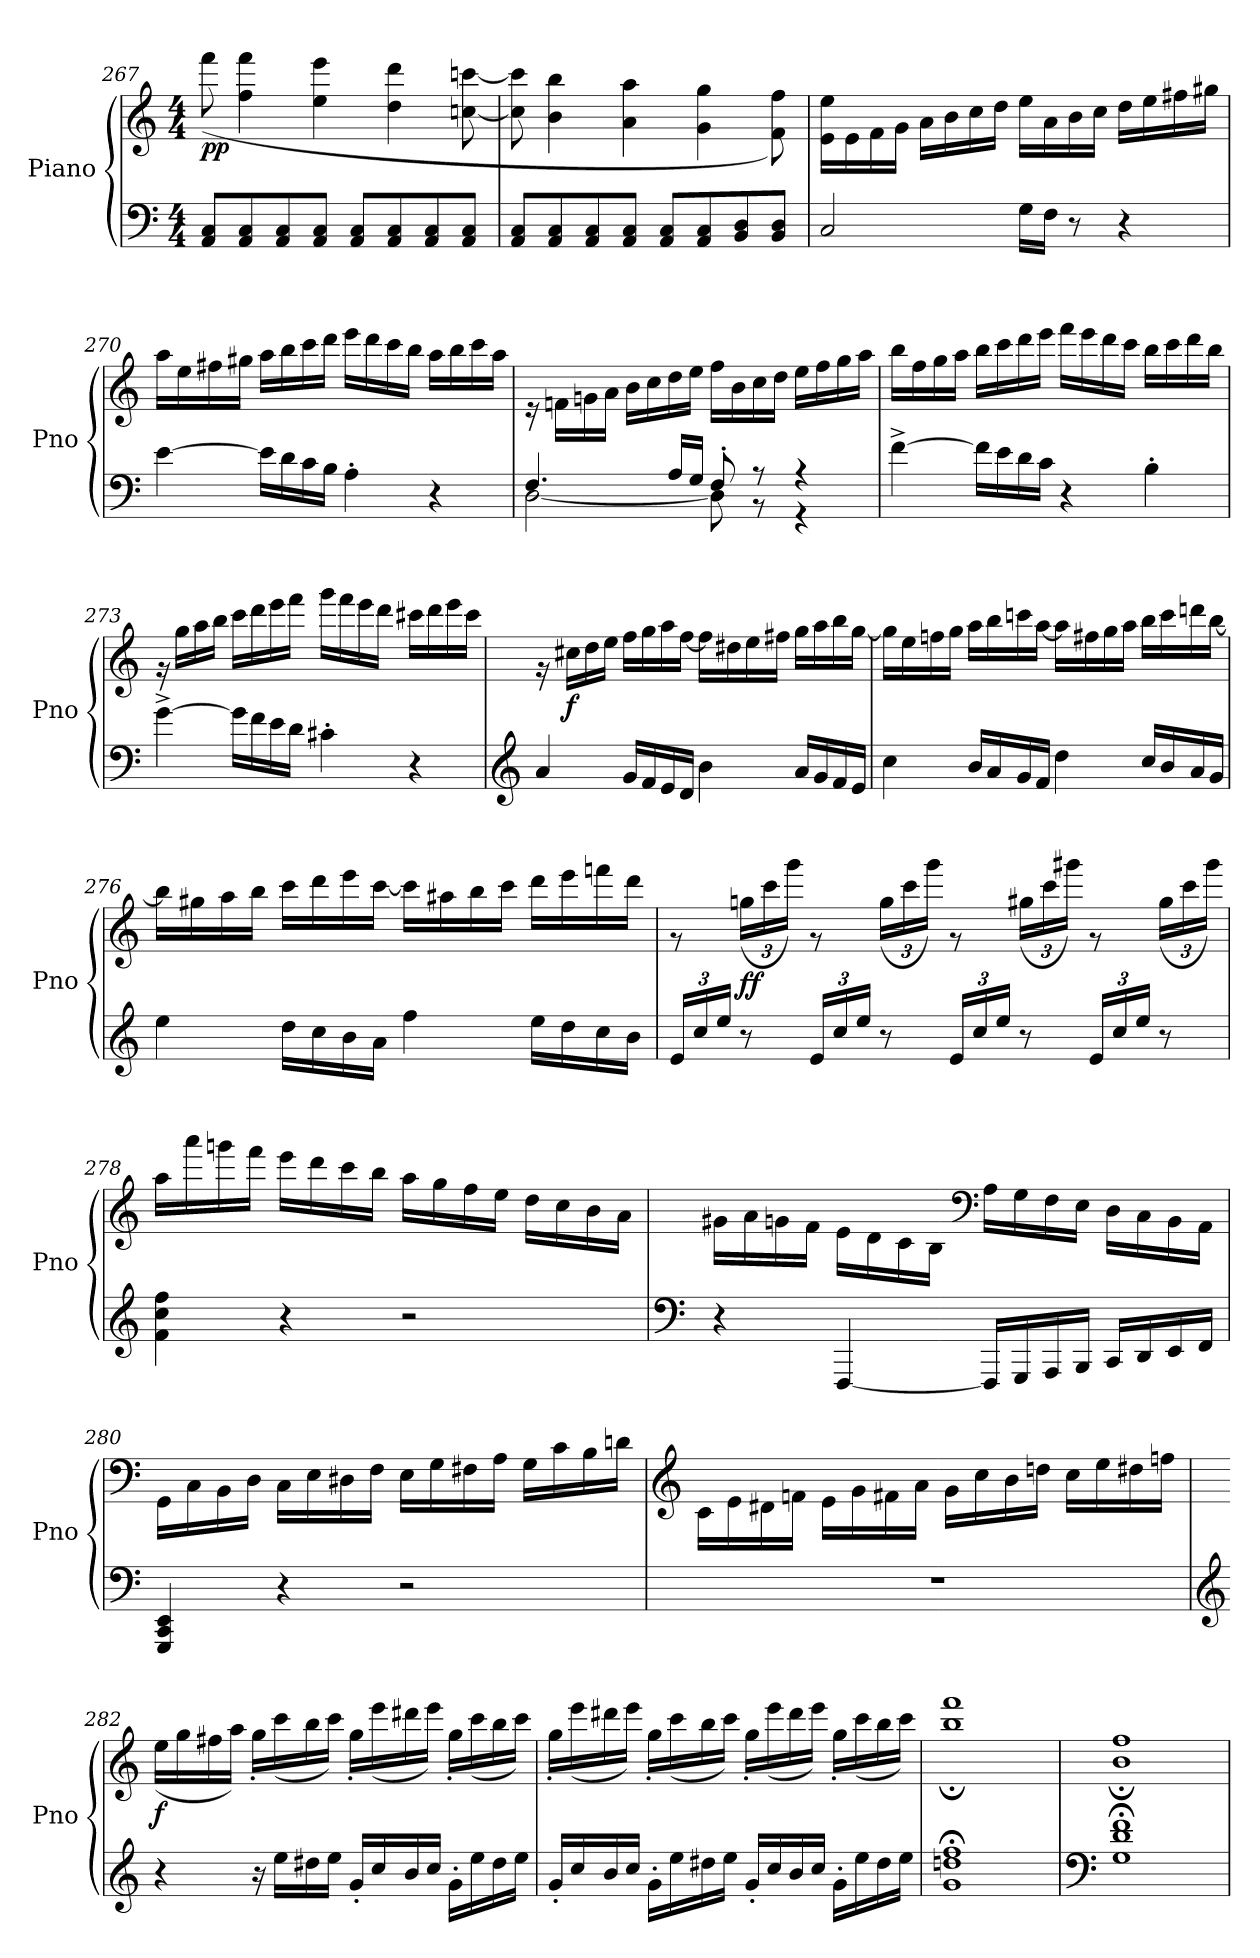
**kern	**kern	**dynam
*part1	*part1	*part1
*staff2	*staff1	*staff1/2
*I"Piano	*	*
*I'Pno	*	*
*clefF4	*clefG2	*
*k[]	*k[]	*
*M4/4	*M4/4	*
=267	=267	=267
*	*^	*
!	!	!	!LO:DY:b
8AA/ 8C/L	1ryy	(<8fff\	pp
8AA/ 8C/	.	4ff\ 4fff\	.
8AA/ 8C/	.	.	.
8AA/ 8C/J	.	4ee\ 4eee\	.
8AA/ 8C/L	.	.	.
8AA/ 8C/	.	4dd\ 4ddd\	.
8AA/ 8C/	.	.	.
8AA/ 8C/J	.	[8ccn\ [8cccn\	.
=268	=268	=268	=268
8AA/ 8C/L	1ryy	8cc\] 8ccc\]	.
8AA/ 8C/	.	4b\ 4bb\	.
8AA/ 8C/	.	.	.
8AA/ 8C/J	.	4a\ 4aa\	.
8AA/ 8C/L	.	.	.
8AA/ 8C/	.	4g\ 4gg\	.
8BB/ 8D/	.	.	.
8BB/ 8D/J	.	8f\ 8ff\)	.
!!LO:LB:g=z	!!
=269	=269	=269	=269
2C/	1ryy	16e\ 16ee\LL	.
.	.	16e\	.
.	.	16f\	.
.	.	16g\JJ	.
.	.	16a\LL	.
.	.	16b\	.
.	.	16cc\	.
.	.	16dd\JJ	.
16G\LL	.	16ee\LL	.
16F\JJ	.	16a\	.
8r	.	16b\	.
.	.	16cc\JJ	.
4r	.	16dd\LL	.
.	.	16ee\	.
.	.	16ff#X\	.
.	.	16gg#X\JJ	.
=270	=270	=270	=270
[4e\	1ryy	16aa\LL	.
.	.	16ee\	.
.	.	16ff#X\	.
.	.	16gg#X\JJ	.
16e\LL]	.	16aa\LL	.
16d\	.	16bb\	.
16c\	.	16ccc\	.
16B\JJ	.	16ddd\JJ	.
4A'\	.	16eee\LL	.
.	.	16ddd\	.
.	.	16ccc\	.
.	.	16bb\JJ	.
4r	.	16aa\LL	.
.	.	16bb\	.
.	.	16ccc\	.
.	.	16aa\JJ	.
!!LO:LB:g=z	!!
=271	=271	=271	=271
*^	*	*	*
4.F/	[2D\	1ryy	16r	.
.	.	.	16fn\LL	.
.	.	.	16gn\	.
.	.	.	16a\JJ	.
.	.	.	16b\LL	.
.	.	.	16cc\	.
16A/LL	.	.	16dd\	.
16G/JJ	.	.	16ee\JJ	.
8F'/	8D\]	.	16ff\LL	.
.	.	.	16b\	.
8r	8r	.	16cc\	.
.	.	.	16dd\JJ	.
4r	4r	.	16ee\LL	.
.	.	.	16ff\	.
.	.	.	16gg\	.
.	.	.	16aa\JJ	.
*v	*v	*	*	*
=272	=272	=272	=272
[4f^\	1ryy	16bb\LL	.
.	.	16ff\	.
.	.	16gg\	.
.	.	16aa\JJ	.
16f\LL]	.	16bb\LL	.
16e\	.	16ccc\	.
16d\	.	16ddd\	.
16c\JJ	.	16eee\JJ	.
4r	.	16fff\LL	.
.	.	16eee\	.
.	.	16ddd\	.
.	.	16ccc\JJ	.
4B'\	.	16bb\LL	.
.	.	16ccc\	.
.	.	16ddd\	.
.	.	16bb\JJ	.
!!LO:LB:g=z	!!
=273	=273	=273	=273
[4g^\	1ryy	16r	.
.	.	16gg\LL	.
.	.	16aa\	.
.	.	16bb\JJ	.
16g\LL]	.	16ccc\LL	.
16f\	.	16ddd\	.
16e\	.	16eee\	.
16d\JJ	.	16fff\JJ	.
4c#X'\	.	16ggg\LL	.
.	.	16fff\	.
.	.	16eee\	.
.	.	16ddd\JJ	.
4r	.	16ccc#X\LL	.
.	.	16ddd\	.
.	.	16eee\	.
.	.	16ccc#\JJ	.
=274	=274	=274	=274
*clefG2	*	*	*
4a/	1ryy	16r	.
!	!	!	!LO:DY:b
.	.	16cc#X\LL	f
.	.	16dd\	.
.	.	16ee\JJ	.
16g/LL	.	16ff\LL	.
16f/	.	16gg\	.
16e/	.	16aa\	.
16d/JJ	.	[16ff\JJ	.
4b\	.	16ff\LL]	.
.	.	16dd#X\	.
.	.	16ee\	.
.	.	16ff#X\JJ	.
16a/LL	.	16gg\LL	.
16g/	.	16aa\	.
16f/	.	16bb\	.
16e/JJ	.	[16gg\JJ	.
!!LO:LB:g=z	!!
=275	=275	=275	=275
4cc\	1ryy	16gg\LL]	.
.	.	16ee\	.
.	.	16ffn\	.
.	.	16gg\JJ	.
16b/LL	.	16aa\LL	.
16a/	.	16bb\	.
16g/	.	16cccn\	.
16f/JJ	.	[16aa\JJ	.
4dd\	.	16aa\LL]	.
.	.	16ff#X\	.
.	.	16gg\	.
.	.	16aa\JJ	.
16cc/LL	.	16bb\LL	.
16b/	.	16ccc\	.
16a/	.	16dddn\	.
16g/JJ	.	[16bb\JJ	.
=276	=276	=276	=276
4ee\	1ryy	16bb\LL]	.
.	.	16gg#X\	.
.	.	16aa\	.
.	.	16bb\JJ	.
16dd\LL	.	16ccc\LL	.
16cc\	.	16ddd\	.
16b\	.	16eee\	.
16a\JJ	.	[16ccc\JJ	.
4ff\	.	16ccc\LL]	.
.	.	16aa#X\	.
.	.	16bb\	.
.	.	16ccc\JJ	.
16ee\LL	.	16ddd\LL	.
16dd\	.	16eee\	.
16cc\	.	16fffn\	.
16b\JJ	.	16ddd\JJ	.
!!LO:PB:g=z	!!
=277	=277	=277	=277
*Xbrackettup	*	*	*
24e/LL	1ryy	8r	.
24cc/	.	.	.
24ee/JJ	.	.	.
*	*	*Xbrackettup	*
!	!	!	!LO:DY:b
8r	.	(<24ggn\LL	ff
.	.	24ccc\	.
.	.	24ggg\JJ)	.
24e/LL	.	8r	.
24cc/	.	.	.
24ee/JJ	.	.	.
8r	.	(<24gg\LL	.
.	.	24ccc\	.
.	.	24ggg\JJ)	.
24e/LL	.	8r	.
24cc/	.	.	.
24ee/JJ	.	.	.
8r	.	(<24gg#X\LL	.
.	.	24ccc\	.
.	.	24ggg#X\JJ)	.
24e/LL	.	8r	.
24cc/	.	.	.
24ee/JJ	.	.	.
8r	.	(<24gg#\LL	.
.	.	24ccc\	.
.	.	24ggg#\JJ)	.
=278	=278	=278	=278
4f\ 4cc\ 4ff\	1ryy	16aa\LL	.
.	.	16aaa\	.
.	.	16gggn\	.
.	.	16fff\JJ	.
4r	.	16eee\LL	.
.	.	16ddd\	.
.	.	16ccc\	.
.	.	16bb\JJ	.
2r	.	16aa\LL	.
.	.	16gg\	.
.	.	16ff\	.
.	.	16ee\JJ	.
.	.	16dd\LL	.
.	.	16cc\	.
.	.	16b\	.
.	.	16a\JJ	.
!!LO:LB:g=z	!!
=279	=279	=279	=279
*clefF4	*	*	*
4r	1ryy	16g#X\LL	.
.	.	16a\	.
.	.	16gn\	.
.	.	16f\JJ	.
[4FFF/	.	16e\LL	.
.	.	16d\	.
.	.	16c\	.
.	.	16B\JJ	.
*	*clefF4	*	*
16FFF/LL]	.	16A\LL	.
16GGG/	.	16G\	.
16AAA/	.	16F\	.
16BBB/JJ	.	16E\JJ	.
16CC/LL	.	16D\LL	.
16DD/	.	16C\	.
16EE/	.	16BB\	.
16FF/JJ	.	16AA\JJ	.
=280	=280	=280	=280
4GGG/ 4CC/ 4EE/	1ryy	16GG\LL	.
.	.	16C\	.
.	.	16BB\	.
.	.	16D\JJ	.
4r	.	16C\LL	.
.	.	16E\	.
.	.	16D#X\	.
.	.	16F\JJ	.
2r	.	16E\LL	.
.	.	16G\	.
.	.	16F#X\	.
.	.	16A\JJ	.
.	.	16G\LL	.
.	.	16c\	.
.	.	16B\	.
.	.	16dn\JJ	.
!!LO:LB:g=z	!!
=281	=281	=281	=281
*	*clefG2	*	*
1r	1ryy	16c\LL	.
.	.	16e\	.
.	.	16d#X\	.
.	.	16fn\JJ	.
.	.	16e\LL	.
.	.	16g\	.
.	.	16f#X\	.
.	.	16a\JJ	.
.	.	16g\LL	.
.	.	16cc\	.
.	.	16b\	.
.	.	16ddn\JJ	.
.	.	16cc\LL	.
.	.	16ee\	.
.	.	16dd#X\	.
.	.	16ffn\JJ	.
=282	=282	=282	=282
*clefG2	*	*	*
!	!	!	!LO:DY:b
4r	1ryy	(<16ee\LL	f
.	.	16gg\	.
.	.	16ff#X\	.
.	.	16aa\JJ)	.
16r	.	16gg'\LL	.
16ee\LL	.	(<16ccc\	.
16dd#X\	.	16bb\	.
16ee\JJ	.	16ccc\JJ)	.
16g'/LL	.	16gg'\LL	.
16cc/	.	(<16eee\	.
16b/	.	16ddd#X\	.
16cc/JJ	.	16eee\JJ)	.
16g'\LL	.	16gg'\LL	.
16ee\	.	(<16ccc\	.
16dd#\	.	16bb\	.
16ee\JJ	.	16ccc\JJ)	.
!!LO:LB:g=z	!!
=283	=283	=283	=283
16g'/LL	1ryy	16gg'\LL	.
16cc/	.	(<16eee\	.
16b/	.	16ddd#X\	.
16cc/JJ	.	16eee\JJ)	.
16g'\LL	.	16gg'\LL	.
16ee\	.	(<16ccc\	.
16dd#X\	.	16bb\	.
16ee\JJ	.	16ccc\JJ)	.
16g'/LL	.	16gg'\LL	.
16cc/	.	(<16eee\	.
16b/	.	16ddd#\	.
16cc/JJ	.	16eee\JJ)	.
16g'\LL	.	16gg'\LL	.
16ee\	.	(<16ccc\	.
16dd#\	.	16bb\	.
16ee\JJ	.	16ccc\JJ)	.
=284	=284	=284	=284
1g; 1ddn; 1ff;	1ryy	1bb; 1fff;	.
=285	=285	=285	=285
*clefF4	*	*	*
1G; 1d; 1f;	1ryy	1b; 1ff;	.
*	*v	*v	*
=	=	=
*-	*-	*-
